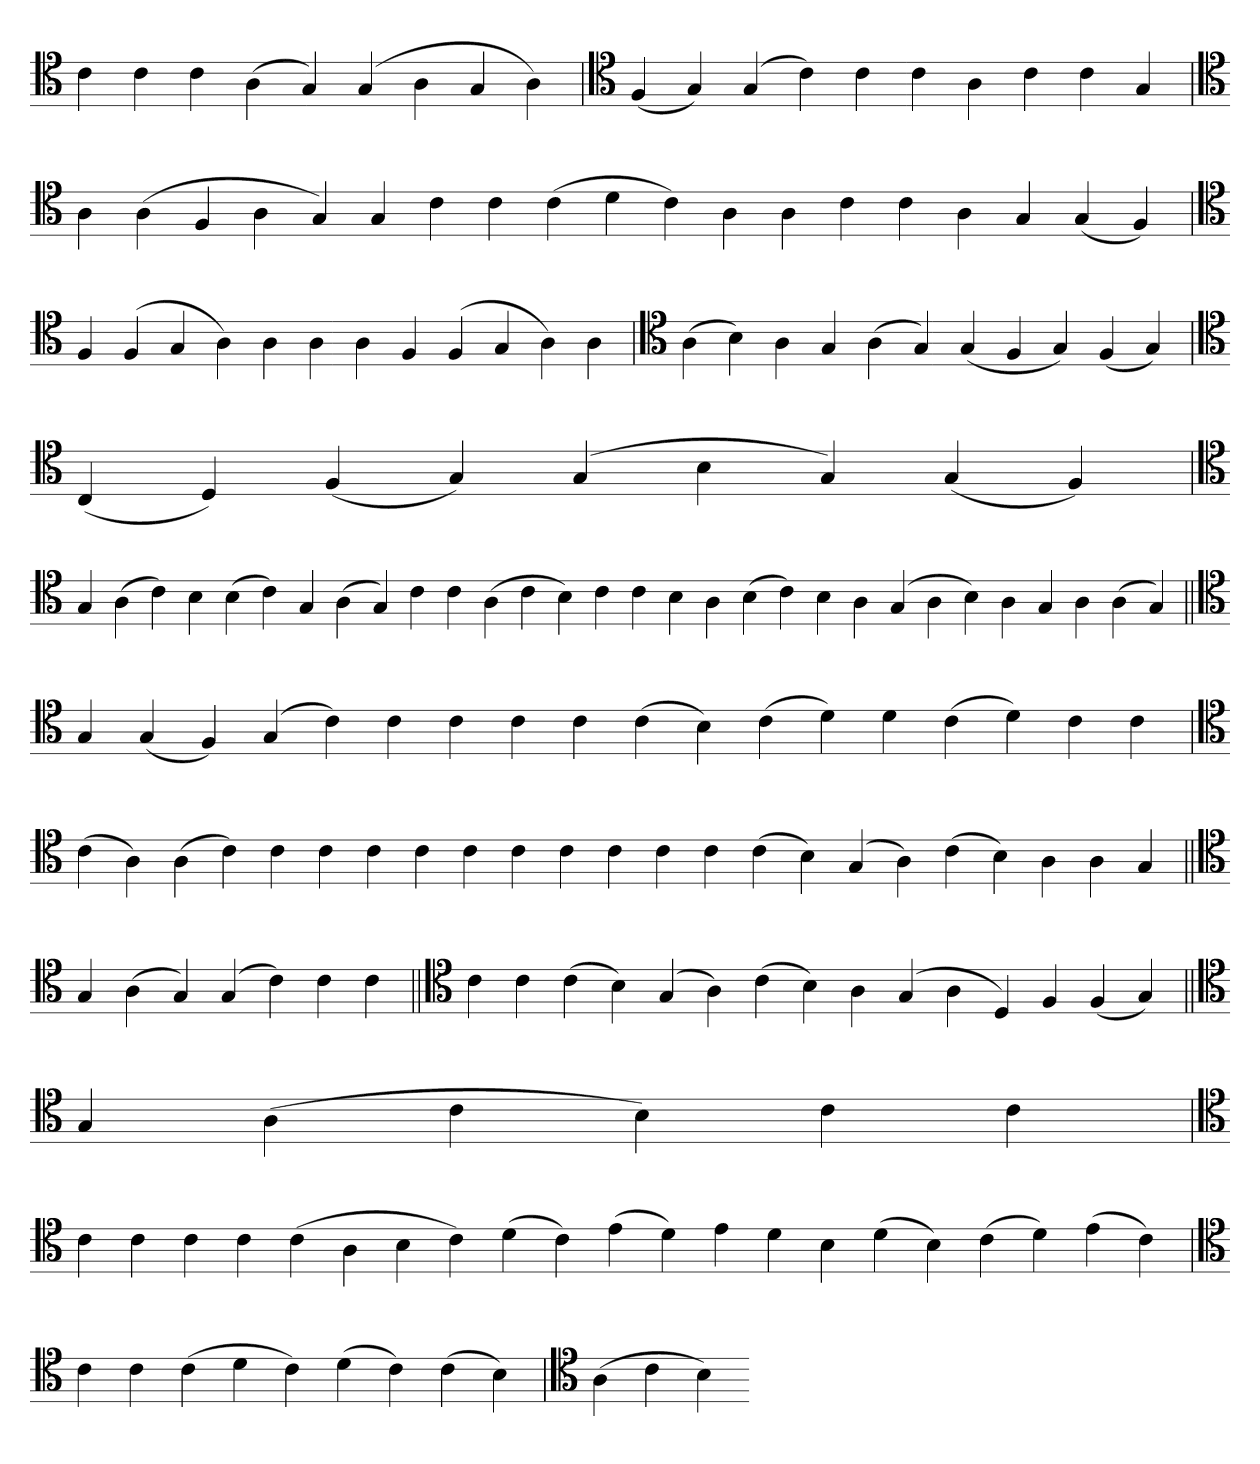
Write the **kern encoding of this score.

**kern
*part1
*staff1
*clefC4
=
4c
4c
4c
(4A
4G)
(4G
4A
4G
4A)
=
*clefC4
(4F
4G)
(4G
4c)
4c
4c
4A
4c
4c
4G
=`
*clefC4
4A
(4A
4F
4A
4G)
4G
4c
4c
(4c
4d
4c)
4A
4A
4c
4c
4A
4G
(4G
4F)
=
*clefC4
4F
(4F
4G
4A)
4A
4A
4A
4F
(4F
4G
4A)
4A
=`
*clefC4
(4A
4B)
4A
4G
(4A
4G)
(4G
4F
4G)
(4F
4G)
=
*clefC4
(4C
4D)
(4F
4G)
(4G
4B
4G)
(4G
4F)
=`
*clefC4
4G
(4A
4c)
4B
(4B
4c)
4G
(4A
4G)
4c
4c
(4A
4c
4B)
4c
4c
4B
4A
(4B
4c)
4B
4A
(4G
4A
4B)
4A
4G
4A
(4A
4G)
=||
*clefC4
4G
(4G
4F)
(4G
4c)
4c
4c
4c
4c
(4c
4B)
(4c
4d)
4d
(4c
4d)
4c
4c
=
*clefC4
(4c
4A)
(4A
4c)
4c
4c
4c
4c
4c
4c
4c
4c
4c
4c
(4c
4B)
(4G
4A)
(4c
4B)
4A
4A
4G
=||
*clefC4
4G
(4A
4G)
(4G
4c)
4c
4c
=||
*clefC4
4c
4c
(4c
4B)
(4G
4A)
(4c
4B)
4A
(4G
4A
4D)
4F
(4F
4G)
=||
*clefC4
4G
(4A
4c
4B)
4c
4c
=`
*clefC4
4c
4c
4c
4c
(4c
4A
4B
4c)
(4d
4c)
(4e
4d)
4e
4d
4B
(4d
4B)
(4c
4d)
(4e
4c)
=`
*clefC4
4c
4c
(4c
4d
4c)
(4d
4c)
(4c
4B)
='
*clefC4
(4A
4c
4B)
=-
*-
